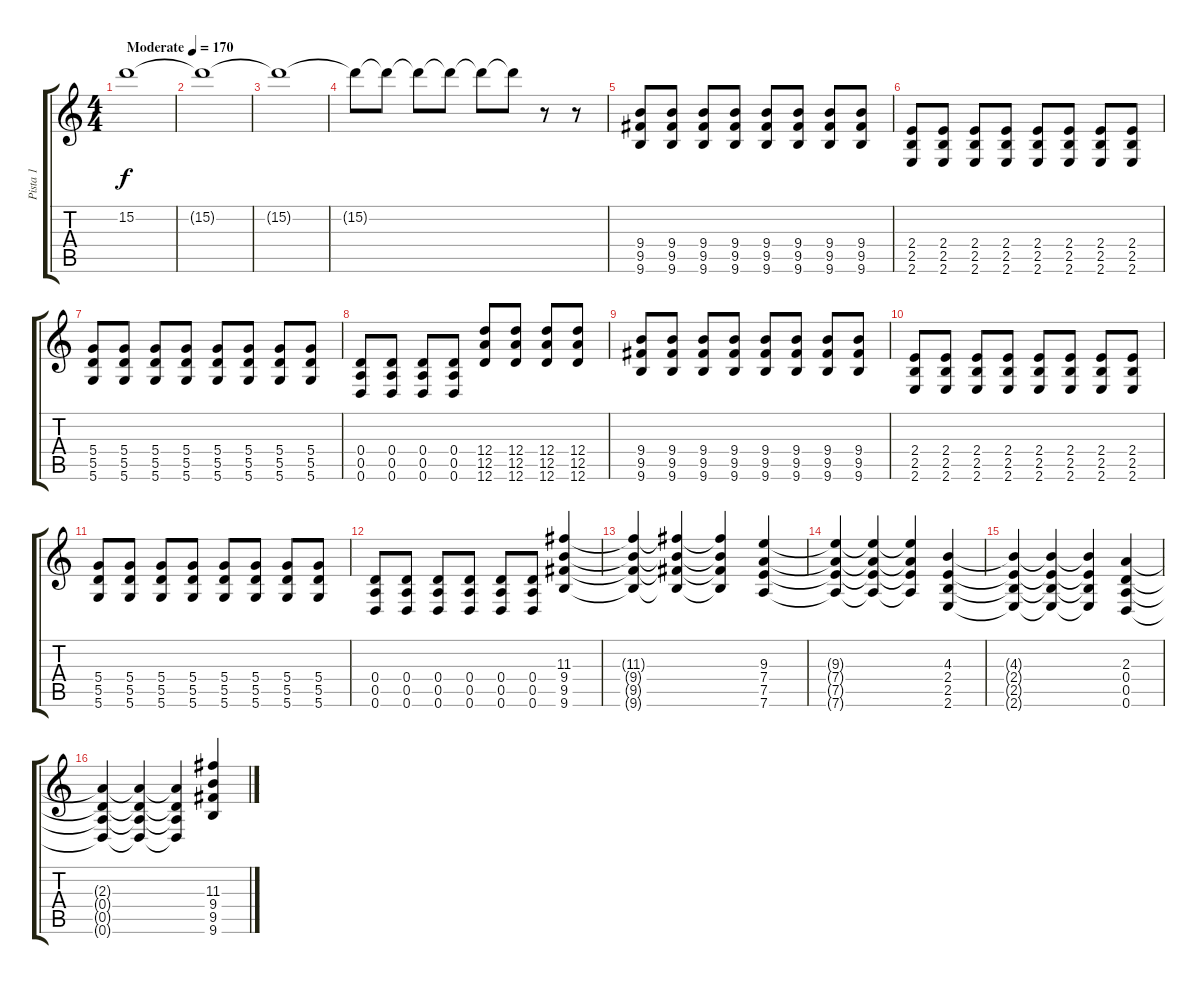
\track ("Pista 1" "Pista 1") {instrument distortionguitar}
\staff {score tabs}
\tuning (E4 B3 G3 D3 A2 D2) {hide}
\ts (4 4)
\tempo (170 "Moderate")
\clef g2
\ks c
15.2.1{dy f instrument distortionguitar} |
15.2{t}.1 |
15.2{t}.1 |
15.2{t}.8 15.2{t}.8 15.2{t}.8 15.2{t}.8 15.2{t}.8 15.2{t}.8 r.8 r.8 |
(9.4 9.5 9.6).8 (9.4 9.5 9.6).8 (9.4 9.5 9.6).8 (9.4 9.5 9.6).8 (9.4 9.5 9.6).8 (9.4 9.5 9.6).8 (9.4 9.5 9.6).8 (9.4 9.5 9.6).8 |
(2.4 2.5 2.6).8 (2.4 2.5 2.6).8 (2.4 2.5 2.6).8 (2.4 2.5 2.6).8 (2.4 2.5 2.6).8 (2.4 2.5 2.6).8 (2.4 2.5 2.6).8 (2.4 2.5 2.6).8 |
(5.4 5.5 5.6).8 (5.4 5.5 5.6).8 (5.4 5.5 5.6).8 (5.4 5.5 5.6).8 (5.4 5.5 5.6).8 (5.4 5.5 5.6).8 (5.4 5.5 5.6).8 (5.4 5.5 5.6).8 |
(0.4 0.5 0.6).8 (0.4 0.5 0.6).8 (0.4 0.5 0.6).8 (0.4 0.5 0.6).8 (12.4 12.5 12.6).8 (12.4 12.5 12.6).8 (12.4 12.5 12.6).8 (12.4 12.5 12.6).8 |
(9.4 9.5 9.6).8 (9.4 9.5 9.6).8 (9.4 9.5 9.6).8 (9.4 9.5 9.6).8 (9.4 9.5 9.6).8 (9.4 9.5 9.6).8 (9.4 9.5 9.6).8 (9.4 9.5 9.6).8 |
(2.4 2.5 2.6).8 (2.4 2.5 2.6).8 (2.4 2.5 2.6).8 (2.4 2.5 2.6).8 (2.4 2.5 2.6).8 (2.4 2.5 2.6).8 (2.4 2.5 2.6).8 (2.4 2.5 2.6).8 |
(5.4 5.5 5.6).8 (5.4 5.5 5.6).8 (5.4 5.5 5.6).8 (5.4 5.5 5.6).8 (5.4 5.5 5.6).8 (5.4 5.5 5.6).8 (5.4 5.5 5.6).8 (5.4 5.5 5.6).8 |
(0.4 0.5 0.6).8 (0.4 0.5 0.6).8 (0.4 0.5 0.6).8 (0.4 0.5 0.6).8 (0.4 0.5 0.6).8 (0.4 0.5 0.6).8 (11.3 9.4 9.5 9.6).4 |
(11.3{t} 9.4{t} 9.5{t} 9.6{t}).4 (11.3{t} 9.4{t} 9.5{t} 9.6{t}).4 (11.3{t} 9.4{t} 9.5{t} 9.6{t}).4 (9.3 7.4 7.5 7.6).4 |
(9.3{t} 7.4{t} 7.5{t} 7.6{t}).4 (9.3{t} 7.4{t} 7.5{t} 7.6{t}).4 (9.3{t} 7.4{t} 7.5{t} 7.6{t}).4 (4.3 2.4 2.5 2.6).4 |
(4.3{t} 2.4{t} 2.5{t} 2.6{t}).4 (4.3{t} 2.4{t} 2.5{t} 2.6{t}).4 (4.3{t} 2.4{t} 2.5{t} 2.6{t}).4 (2.3 0.4 0.5 0.6).4 |
(2.3{t} 0.4{t} 0.5{t} 0.6{t}).4 (2.3{t} 0.4{t} 0.5{t} 0.6{t}).4 (2.3{t} 0.4{t} 0.5{t} 0.6{t}).4 (11.3 9.4 9.5 9.6).4
